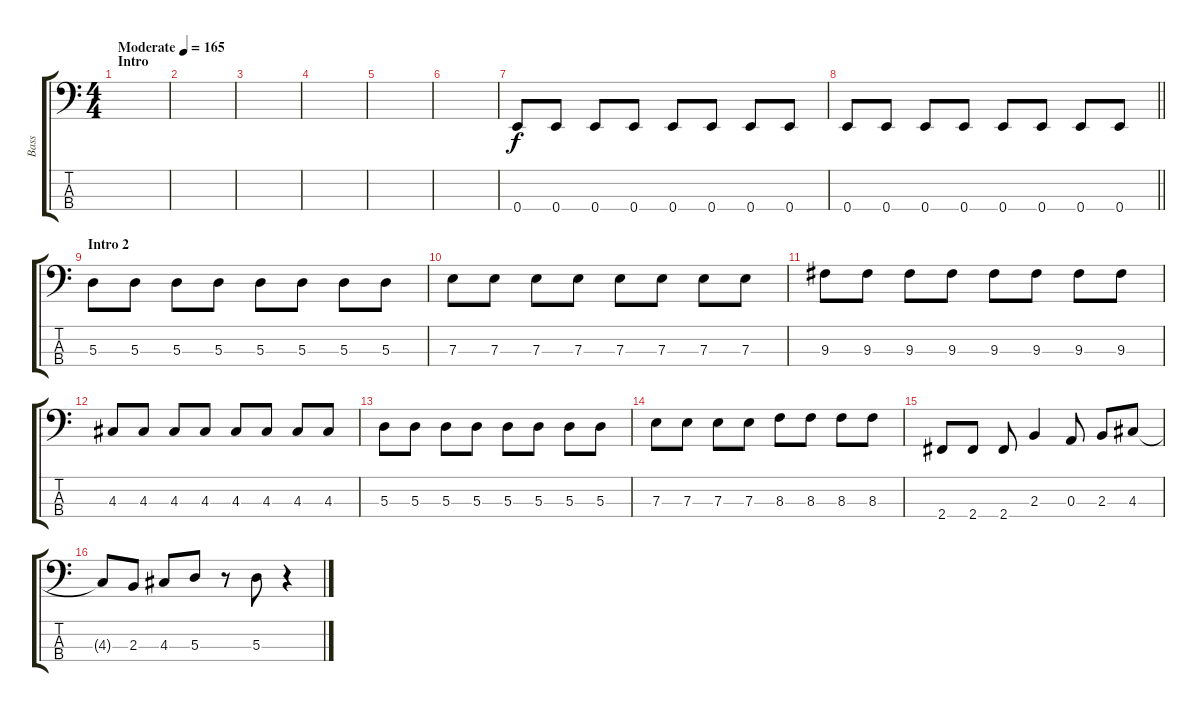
\track ("Bass" "Bass") {instrument electricbasspick}
\staff {score tabs}
\tuning (G2 D2 A1 E1) {hide}
\ts (4 4)
\section ("" "Intro")
\tempo (165 "Moderate")
\clef f4
\ks c
|
|
|
|
|
|
0.4.8 0.4.8 0.4.8 0.4.8 0.4.8 0.4.8 0.4.8 0.4.8 |
\barLineRight lightlight
0.4.8 0.4.8 0.4.8 0.4.8 0.4.8 0.4.8 0.4.8 0.4.8 |
\section ("" "Intro 2")
5.3.8 5.3.8 5.3.8 5.3.8 5.3.8 5.3.8 5.3.8 5.3.8 |
7.3.8 7.3.8 7.3.8 7.3.8 7.3.8 7.3.8 7.3.8 7.3.8 |
9.3.8 9.3.8 9.3.8 9.3.8 9.3.8 9.3.8 9.3.8 9.3.8 |
4.3.8 4.3.8 4.3.8 4.3.8 4.3.8 4.3.8 4.3.8 4.3.8 |
5.3.8 5.3.8 5.3.8 5.3.8 5.3.8 5.3.8 5.3.8 5.3.8 |
7.3.8 7.3.8 7.3.8 7.3.8 8.3.8 8.3.8 8.3.8 8.3.8 |
2.4.8 2.4.8 2.4.8 2.3.4 0.3.8 2.3.8 4.3.8 |
4.3{t}.8 2.3.8 4.3.8 5.3.8 r.8 5.3.8 r.4
